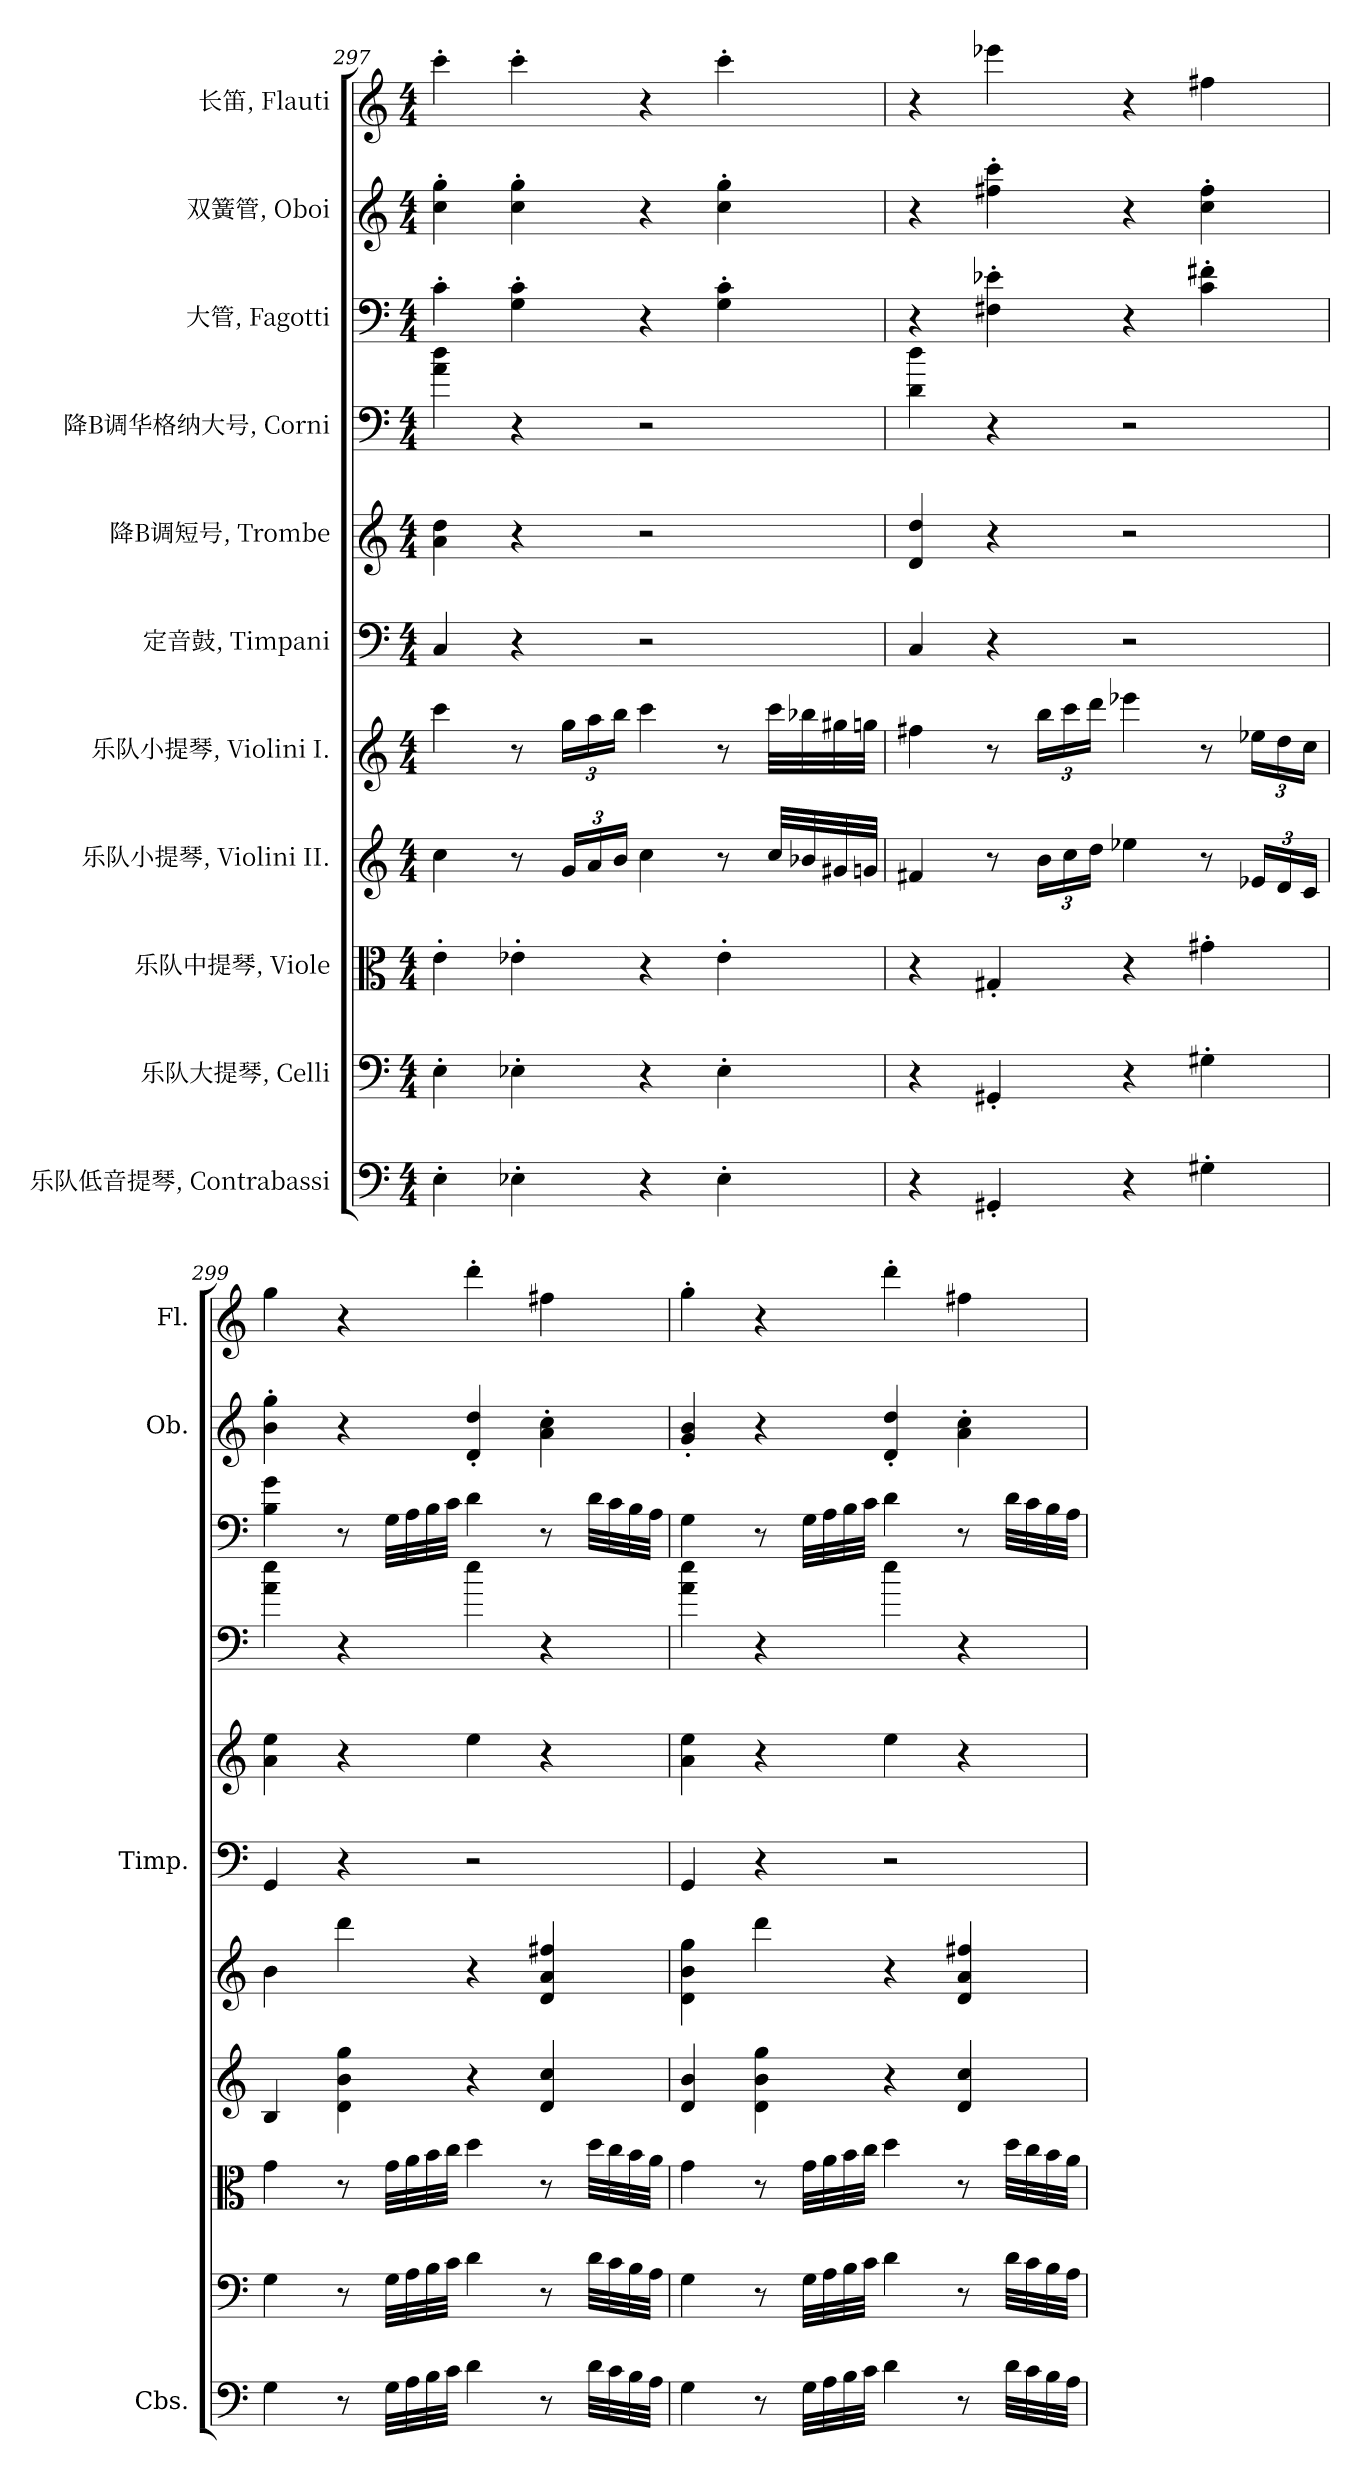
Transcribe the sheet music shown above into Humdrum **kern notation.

**kern	**kern	**kern	**kern	**kern	**kern	**kern	**kern	**kern	**kern	**kern
*part11	*part10	*part9	*part8	*part7	*part6	*part5	*part4	*part3	*part2	*part1
*staff11	*staff10	*staff9	*staff8	*staff7	*staff6	*staff5	*staff4	*staff3	*staff2	*staff1
*I"乐队低音提琴, Contrabassi	*I"乐队大提琴, Celli	*I"乐队中提琴, Viole	*I"乐队小提琴, Violini II.	*I"乐队小提琴, Violini I.	*I"定音鼓, Timpani	*I"降B调短号, Trombe	*I"降B调华格纳大号, Corni	*I"大管, Fagotti	*I"双簧管, Oboi	*I"长笛, Flauti
*I'Cbs.	*	*	*	*	*I'Timp.	*	*	*	*I'Ob.	*I'Fl.
*clefF4	*clefF4	*clefC3	*clefG2	*clefG2	*clefF4	*clefG2	*clefF4	*clefF4	*clefG2	*clefG2
*ITrd7c12	*	*	*	*	*	*ITrd1c2	*ITrd1c2	*	*	*
*k[]	*k[]	*k[]	*k[]	*k[]	*k[]	*k[b-e-]	*k[b-e-]	*k[]	*k[]	*k[]
*M4/4	*M4/4	*M4/4	*M4/4	*M4/4	*M4/4	*M4/4	*M4/4	*M4/4	*M4/4	*M4/4
=297	=297	=297	=297	=297	=297	=297	=297	=297	=297	=297
4EE'\	4E'\	4e'\	4cc\	4ccc\	4C/	4g\ 4cc\	4g\ 4cc\	4c'\	4cc\' 4gg\'	4ccc'\
4EE-X'\	4E-X'\	4e-X'\	8r	8r	4r	4r	4r	4G\' 4c\'	4cc\' 4gg\'	4ccc'\
*	*	*	*Xbrackettup	*Xbrackettup	*	*	*	*	*	*
.	.	.	24g/LL	24gg\LL	.	.	.	.	.	.
.	.	.	24a/	24aa\	.	.	.	.	.	.
.	.	.	24b/JJ	24bb\JJ	.	.	.	.	.	.
4r	4r	4r	4cc\	4ccc\	2r	2r	2r	4r	4r	4r
4EE-'\	4E-'\	4e-'\	8r	8r	.	.	.	4G\' 4c\'	4cc\' 4gg\'	4ccc'\
.	.	.	32cc/LLL	32ccc\LLL	.	.	.	.	.	.
.	.	.	32b-X/	32bb-X\	.	.	.	.	.	.
.	.	.	32g#X/	32gg#X\	.	.	.	.	.	.
.	.	.	32gn/JJJ	32ggn\JJJ	.	.	.	.	.	.
=298	=298	=298	=298	=298	=298	=298	=298	=298	=298	=298
4r	4r	4r	4f#X/	4ff#X\	4C/	4c/ 4cc/	4c\ 4cc\	4r	4r	4r
4GGG#X'/	4GG#X'/	4G#X'/	8r	8r	4r	4r	4r	4F#X\' 4e-X\'	4ff#X\' 4ccc\'	4eee-X\
.	.	.	24b\LL	24bb\LL	.	.	.	.	.	.
.	.	.	24cc\	24ccc\	.	.	.	.	.	.
.	.	.	24dd\JJ	24ddd\JJ	.	.	.	.	.	.
4r	4r	4r	4ee-X\	4eee-X\	2r	2r	2r	4r	4r	4r
4GG#X'\	4G#X'\	4g#X'\	8r	8r	.	.	.	4c\' 4f#X\'	4cc\' 4ff#\'	4ff#X\
.	.	.	24e-X/LL	24ee-X\LL	.	.	.	.	.	.
.	.	.	24d/	24dd\	.	.	.	.	.	.
.	.	.	24c/JJ	24cc\JJ	.	.	.	.	.	.
!!LO:PB:g=z
=299	=299	=299	=299	=299	=299	=299	=299	=299	=299	=299
4GG\	4G\	4g\	4B/	4b\	4GG/	4g\ 4dd\	4g\ 4dd\	4B\ 4g\	4b\' 4gg\'	4gg\
8r	8r	8r	4d\ 4b\ 4gg\	4ddd\	4r	4r	4r	8r	4r	4r
32GG\LLL	32G\LLL	32g\LLL	.	.	.	.	.	32G\LLL	.	.
32AA\	32A\	32a\	.	.	.	.	.	32A\	.	.
32BB\	32B\	32b\	.	.	.	.	.	32B\	.	.
32C\JJJ	32c\JJJ	32cc\JJJ	.	.	.	.	.	32c\JJJ	.	.
4D\	4d\	4dd\	4r	4r	2r	4dd\	4dd\	4d\	4d/' 4dd/'	4ddd'\
8r	8r	8r	4d/ 4cc/	4d/ 4a/ 4ff#X/	.	4r	4r	8r	4a\' 4cc\'	4ff#X\
32D\LLL	32d\LLL	32dd\LLL	.	.	.	.	.	32d\LLL	.	.
32C\	32c\	32cc\	.	.	.	.	.	32c\	.	.
32BB\	32B\	32b\	.	.	.	.	.	32B\	.	.
32AA\JJJ	32A\JJJ	32a\JJJ	.	.	.	.	.	32A\JJJ	.	.
=300	=300	=300	=300	=300	=300	=300	=300	=300	=300	=300
4GG\	4G\	4g\	4d/ 4b/	4d\ 4b\ 4gg\	4GG/	4g\ 4dd\	4g\ 4dd\	4G\	4g/' 4b/'	4gg'\
8r	8r	8r	4d\ 4b\ 4gg\	4ddd\	4r	4r	4r	8r	4r	4r
32GG\LLL	32G\LLL	32g\LLL	.	.	.	.	.	32G\LLL	.	.
32AA\	32A\	32a\	.	.	.	.	.	32A\	.	.
32BB\	32B\	32b\	.	.	.	.	.	32B\	.	.
32C\JJJ	32c\JJJ	32cc\JJJ	.	.	.	.	.	32c\JJJ	.	.
4D\	4d\	4dd\	4r	4r	2r	4dd\	4dd\	4d\	4d/' 4dd/'	4ddd'\
8r	8r	8r	4d/ 4cc/	4d/ 4a/ 4ff#X/	.	4r	4r	8r	4a\' 4cc\'	4ff#X\
32D\LLL	32d\LLL	32dd\LLL	.	.	.	.	.	32d\LLL	.	.
32C\	32c\	32cc\	.	.	.	.	.	32c\	.	.
32BB\	32B\	32b\	.	.	.	.	.	32B\	.	.
32AA\JJJ	32A\JJJ	32a\JJJ	.	.	.	.	.	32A\JJJ	.	.
=	=	=	=	=	=	=	=	=	=	=
*-	*-	*-	*-	*-	*-	*-	*-	*-	*-	*-
